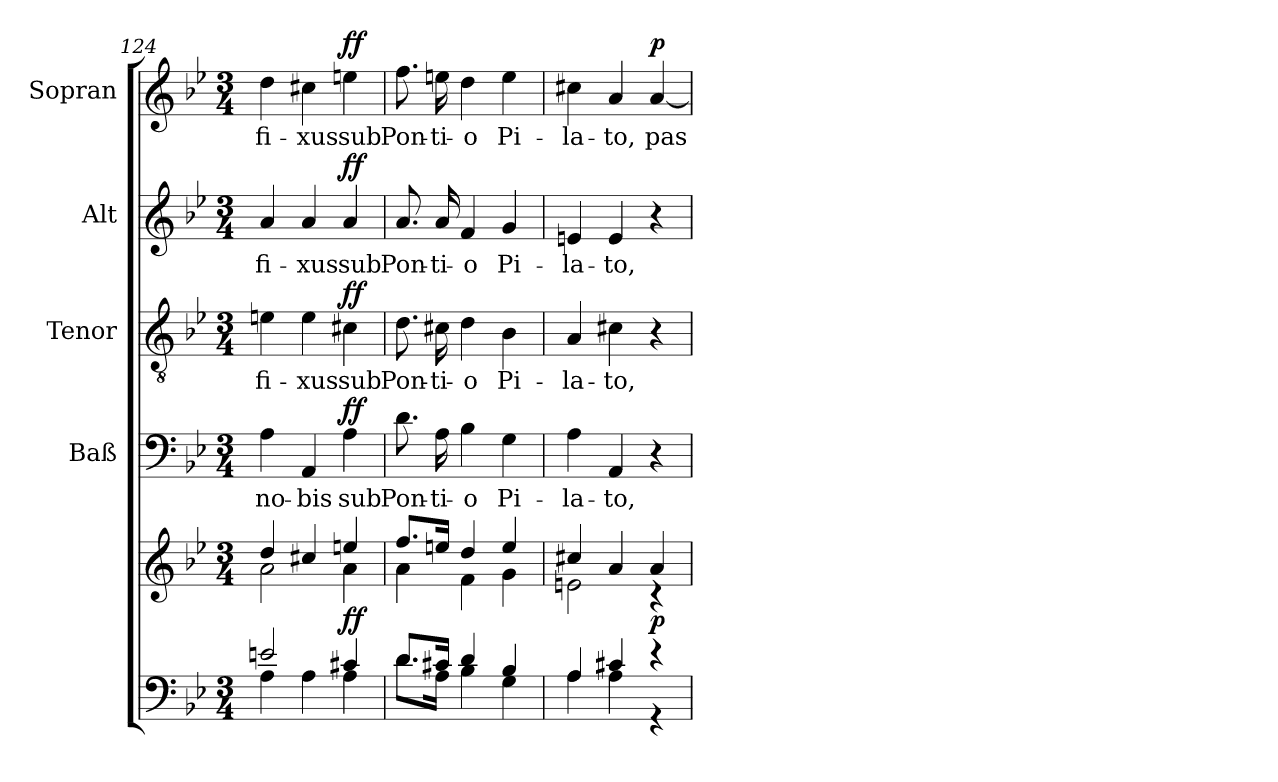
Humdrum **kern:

**kern	**kern	**dynam	**kern	**text	**dynam	**kern	**text	**dynam	**kern	**text	**dynam	**kern	**text	**dynam
*part5	*part5	*part5	*part4	*part4	*part4	*part3	*part3	*part3	*part2	*part2	*part2	*part1	*part1	*part1
*staff6	*staff5	*staff5/6	*staff4	*staff4	*staff4	*staff3	*staff3	*staff3	*staff2	*staff2	*staff2	*staff1	*staff1	*staff1
*	*	*	*I"Baß	*	*	*I"Tenor	*	*	*I"Alt	*	*	*I"Sopran	*	*
*	*	*	*I'Baß	*	*	*I'Ten	*	*	*I'Alt	*	*	*I'Sop	*	*
*clefF4	*clefG2	*	*clefF4	*	*	*clefGv2	*	*	*clefG2	*	*	*clefG2	*	*
*k[b-e-]	*k[b-e-]	*	*k[b-e-]	*	*	*k[b-e-]	*	*	*k[b-e-]	*	*	*k[b-e-]	*	*
*B-:	*B-:	*	*B-:	*	*	*B-:	*	*	*B-:	*	*	*B-:	*	*
*M3/4	*M3/4	*	*M3/4	*	*	*M3/4	*	*	*M3/4	*	*	*M3/4	*	*
=124	=124	=124	=124	=124	=124	=124	=124	=124	=124	=124	=124	=124	=124	=124
*^	*^	*	*	*	*	*	*	*	*	*	*	*	*	*
!	!	!	!	!	!	!LO:LY:b	!	!	!LO:LY:b	!	!	!LO:LY:b	!	!	!LO:LY:b	!
2en/	4A\	4dd/	2a\	.	4A\	no-	.	4en\	-fi-	.	4a/	-fi-	.	4dd\	-fi-	.
!	!	!	!	!	!	!LO:LY:b	!	!	!LO:LY:b	!	!	!LO:LY:b	!	!	!LO:LY:b	!
.	4A\	4cc#X/	.	.	4AA/	-bis	.	4e\	-xus	.	4a/	-xus	.	4cc#X\	-xus	.
!	!	!	!	!LO:DY:b	!	!LO:LY:b	!LO:DY:a	!	!LO:LY:b	!LO:DY:a	!	!LO:LY:b	!LO:DY:a	!	!LO:LY:b	!LO:DY:a
4c#X/	4A\	4een/	4a\	ff	4A\	sub	ff	4c#X\	sub	ff	4a/	sub	ff	4een\	sub	ff
=125	=125	=125	=125	=125	=125	=125	=125	=125	=125	=125	=125	=125	=125	=125	=125	=125
!	!	!	!	!	!	!LO:LY:b	!	!	!LO:LY:b	!	!	!LO:LY:b	!	!	!LO:LY:b	!
8.d/L	8.d\L	8.ff/L	4a\	.	8.d\	Pon-	.	8.d\	Pon-	.	8.a/	Pon-	.	8.ff\	Pon-	.
!	!	!	!	!	!	!LO:LY:b	!	!	!LO:LY:b	!	!	!LO:LY:b	!	!	!LO:LY:b	!
16c#X/Jk	16A\Jk	16een/Jk	.	.	16A\	-ti-	.	16c#X\	-ti-	.	16a/	-ti-	.	16een\	-ti-	.
!	!	!	!	!	!	!LO:LY:b	!	!	!LO:LY:b	!	!	!LO:LY:b	!	!	!LO:LY:b	!
4d/	4B-\	4dd/	4f\	.	4B-\	-o	.	4d\	-o	.	4f/	-o	.	4dd\	-o	.
!	!	!	!	!	!	!LO:LY:b	!	!	!LO:LY:b	!	!	!LO:LY:b	!	!	!LO:LY:b	!
4B-/	4G\	4ee/	4g\	.	4G\	Pi-	.	4B-\	Pi-	.	4g/	Pi-	.	4ee\	Pi-	.
=126	=126	=126	=126	=126	=126	=126	=126	=126	=126	=126	=126	=126	=126	=126	=126	=126
!	!	!	!	!	!	!LO:LY:b	!	!	!LO:LY:b	!	!	!LO:LY:b	!	!	!LO:LY:b	!
4A/	4A\	4cc#X/	2en\	.	4A\	-la-	.	4A/	-la-	.	4en/	-la-	.	4cc#X\	-la-	.
!	!	!	!	!	!	!LO:LY:b	!	!	!LO:LY:b	!	!	!LO:LY:b	!	!	!LO:LY:b	!
4c#X/	4A\	4a/	.	.	4AA/	-to,	.	4c#X\	-to,	.	4e/	-to,	.	4a/	-to,	.
!	!	!	!	!LO:DY:b	!	!	!	!	!	!	!	!	!	!	!LO:LY:b	!LO:DY:a
4r	4r	4a/	4rc	p	4r	.	.	4r	.	.	4r	.	.	[4a/	pas-	p
*v	*v	*	*	*	*	*	*	*	*	*	*	*	*	*	*	*
*	*v	*v	*	*	*	*	*	*	*	*	*	*	*	*	*
=	=	=	=	=	=	=	=	=	=	=	=	=	=	=
*-	*-	*-	*-	*-	*-	*-	*-	*-	*-	*-	*-	*-	*-	*-
